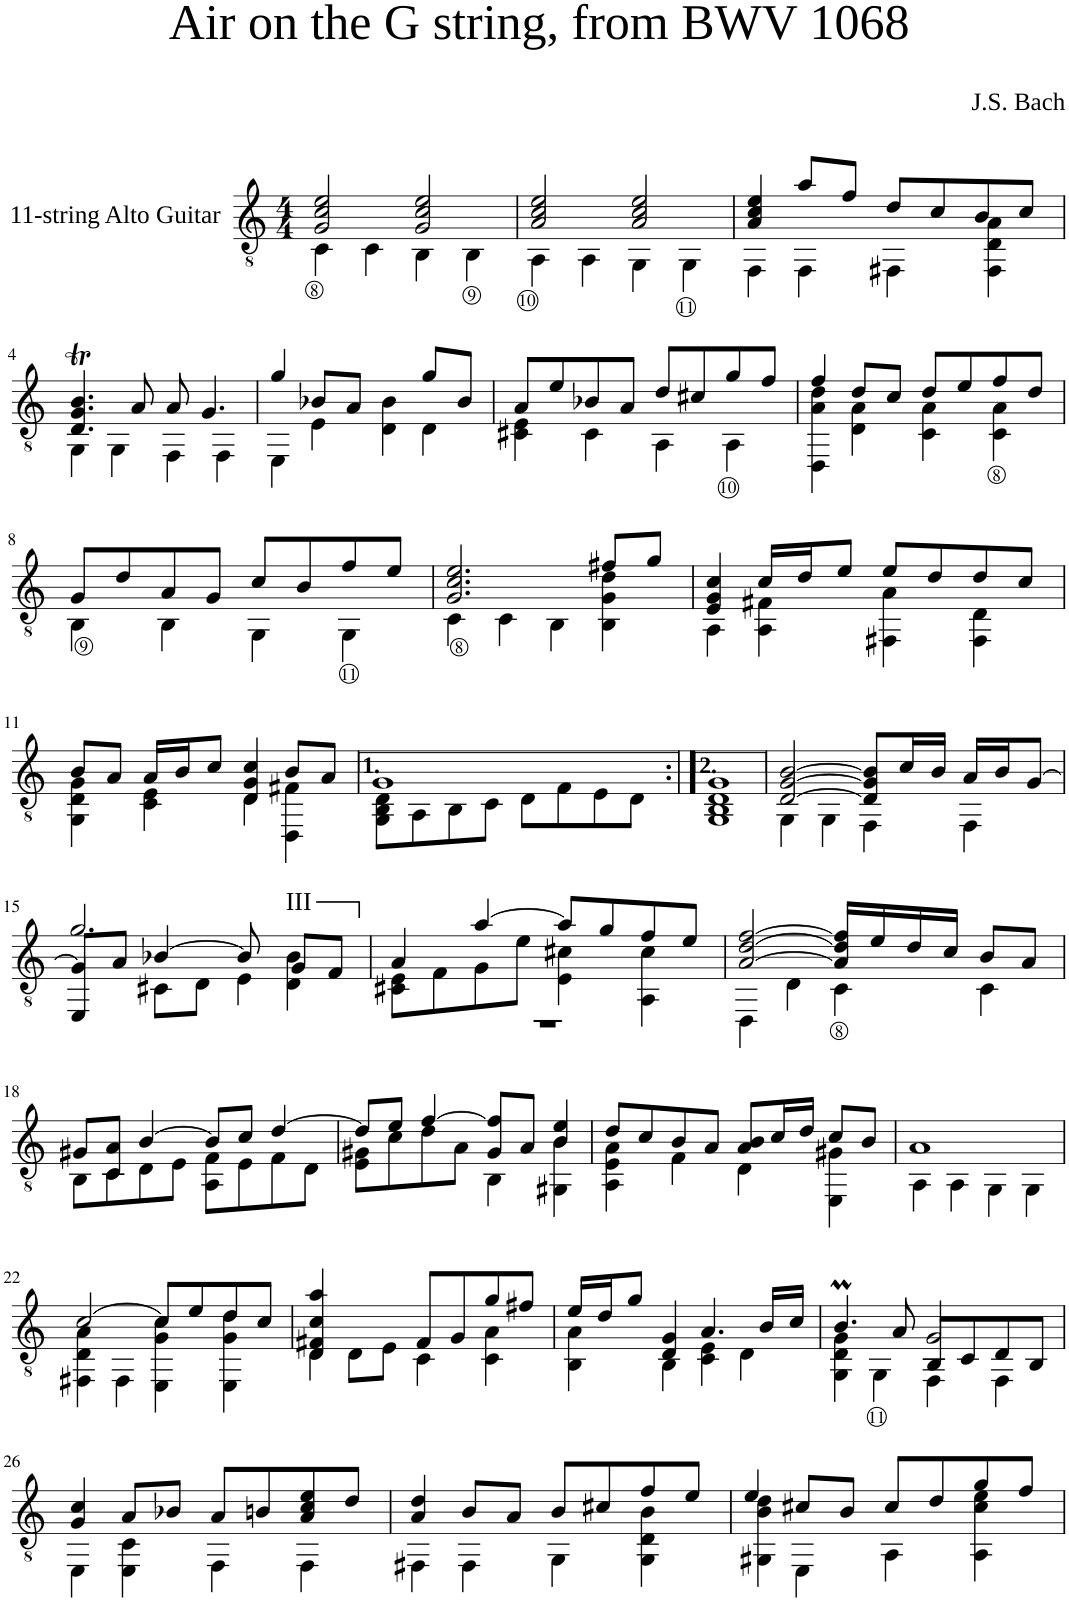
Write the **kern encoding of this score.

**kern
*part1
*staff1
*I"11-string Alto Guitar
*clefGv2
*k[]
*M4/4
=1
*^
2G/ 2c/ 2e/	4C\
.	4C\
2G/ 2c/ 2e/	4BB\
.	4BB<\
=2	=2
2A/ 2c/ 2e/	4AA\
.	4AA\
2A/ 2c/ 2e/	4GG\
.	4GG<\
=3	=3
4A/ 4c/ 4e/	4FF\
8a/L	4FF\
8f/J	.
8d/L	4FF#X\
8c/	.
8B/	4FF#\ 4D\ 4A\
8c/J	.
!!LO:LB:g=z	!!
=4	=4
4.D/T 4.G/T 4.B/T	4GG\
.	4GG\
8A/	.
8A/	4FF\
4.G/	.
.	4FF\
=5	=5
4g/	4EE\
8B-X/L	4E\
8A/J	.
4B-\	4D\
8g/L	4D\
8B-/J	.
=6	=6
8A/L	4C#X\ 4E\
8e/	.
8B-X/	4C#\
8A/J	.
8d/L	4AA\
8c#X/	.
8g/	4AA<\
8f/J	.
=7	=7
4f/	4DD\ 4A\ 4d\
8d/L	4D\ 4A\
8c/J	.
8d/L	4C\ 4A\
8e/	.
8f/	4C\< 4A\<
8d/J	.
!!LO:LB:g=z	!!
=8	=8
8G/L	4BB<\
8d/	.
8A/	4BB\
8G/J	.
8c/L	4GG\
8B/	.
8f/	4GG\
8e/J	.
=9	=9
2.G/ 2.c/ 2.e/	4C<\
.	4C\
.	4BB\
8f#X/L	4BB\ 4G\ 4d\
8g/J	.
=10	=10
4E/ 4G/ 4c/	4AA\
16c/LL	4AA\ 4F#X\
16d/J	.
8e/J	.
8e/L	4FF#X\ 4A\
8d/	.
8d/	4FF#\ 4D\
8c/J	.
!!LO:LB:g=z	!!
=11	=11
8B/L	4GG\ 4D\ 4G\
8A/J	.
16A/LL	4C\ 4E\
16B/J	.
8c/J	.
4D/ 4G/ 4c/	4D\
8B/L	4DD\ 4F#X\
8A/J	.
=12	=12
1G	8GG\ 8BB\ 8D\L
.	8AA\
.	8BB\
.	8C\J
.	8D\L
.	8F\
.	8E\
.	8D\J
=13:|!	=13:|!
1G	1GG 1BB 1D
=14	=14
[2D/ [2G/ [2B/	4GG\
.	4GG\
8D/] 8G/] 8B/]L	4FF\
16c/L	.
16B/JJ	.
16A/LL	4FF\
16B/J	.
[8G/J	.
!!LO:LB:g=z	!!
=15	=15
*	*^
8G/L]	4EE/	2.g/
8A/J	.	.
[4B-X/	8C#X\L	.
.	8D\J	.
8B-/]	4E\	.
8ryy	.	.
!LO:TX:a:t=<font size="11.7074"/><font face="Times New Roman"/>III	!	!
8ryy	4D\ 4B-\	8G/L
8ryy	.	8F/J
=16	=16	=16
4A/	8C#X\ 8E\L	1r
.	8F\	.
[4a/	8G\	.
.	8e\J	.
8a/L]	4E\ 4c#X\	.
8g/	.	.
8f/	4AA\ 4c#\	.
8e/J	.	.
*	*v	*v
=17	=17
[2A/ [2d/ [2f/	4DD\
.	4D\
16A/] 16d/] 16f/]LL	4C\
16e/	.
16d/	.
16c/JJ	.
8B/L	4C\
8A/J	.
!!LO:LB:g=z	!!
=18	=18
8G#X/L	8BB\L
8C/ 8A/J	8C\
[4B/	8D\
.	8E\J
8B/L]	8AA\ 8F\L
8c/J	8E\
[4d/	8F\
.	8D\J
=19	=19
8d/L]	8E\ 8G#X\L
8e/J	8c\
[4f/	8d\
.	8A\J
8G#/ 8f/]L	4BB\
8A/J	.
4B/ 4e/	4GG#X\ 4B\
=20	=20
8d/L	4AA\ 4E\ 4A\
8c/	.
8B/	4F\
8A/J	.
8A/ 8B/L	4D\
16c/L	.
16d/JJ	.
8c/L	4EE\ 4G#X\
8B/J	.
=21	=21
1A	4AA\
.	4AA\
.	4GG\
.	4GG\
!!LO:LB:g=z	!!
=22	=22
[2c/	4FF#X\ 4D\ 4A\
.	4FF#\
8c/L]	4EE\ 4G\ 4c\
8e/	.
8d/	4EE\ 4G\ 4d\
8c/J	.
=23	=23
4D/ 4F#X/ 4c/ 4a/	4D\
8D\L	4ryy
8E\J	.
8F#/L	4C\
8G/	.
8g/	4C\ 4A\
8f#X/J	.
=24	=24
16e/LL	4BB\ 4A\
16d/J	.
8g/J	.
4D/ 4G/	4BB\
4.A/	4C\ 4E\
.	4D\
16B/LL	.
16c/JJ	.
=25	=25
*	*^
4.Bm/	4GG\ 4D\ 4G\	2ryy
.	4GG\	.
8A/	.	.
2G/	4FF\	8BB/L
.	.	8C/
.	4FF\	8D/
.	.	8BB/J
*	*v	*v
!!LO:LB:g=z
=26	=26
4G/ 4c/	4EE\
8A/L	4EE\ 4C\
8B-X/J	.
8A/L	4FF\
8Bn/	.
8A/ 8c/ 8e/	4FF\
8d/J	.
=27	=27
4A/ 4d/	4FF#X\
8B/L	4FF#\
8A/J	.
8B/L	4GG\
8c#X/	.
8f/	4GG\ 4D\ 4B\
8e/J	.
=28	=28
4e/	4GG#X\ 4B\ 4d\
8c#X/L	4EE\
8B/J	.
8c#/L	4AA\
8d/	.
8g/	4AA\ 4c#\ 4e\
8f/J	.
*v	*v
=
*-
